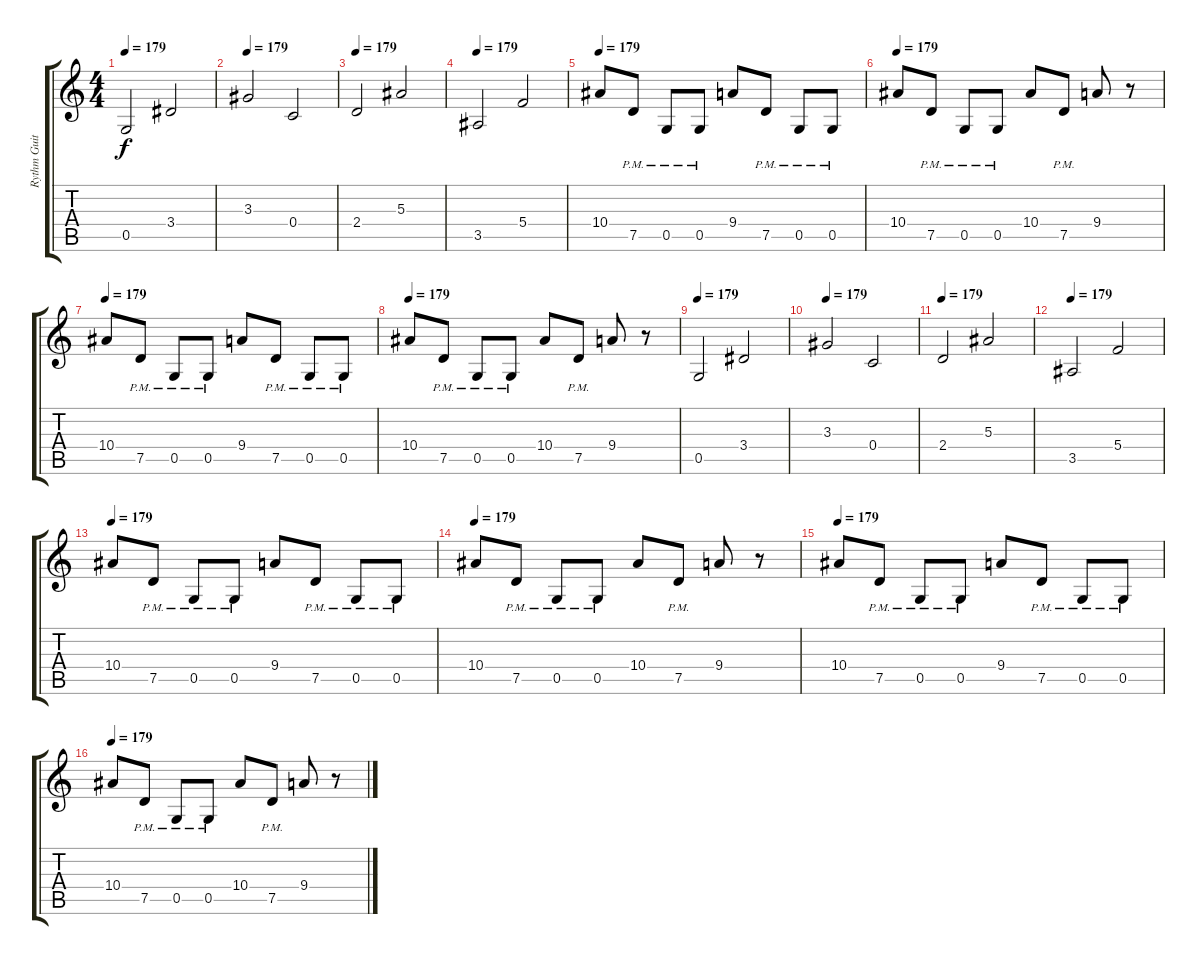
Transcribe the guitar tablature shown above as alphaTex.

\track ("Rythm Guitar" "Rythm Guit") {instrument distortionguitar}
\staff {score tabs}
\tuning (D4 A3 F3 C3 G2 D2) {hide}
\ts (4 4)
\tempo 179
\clef g2
\ks c
0.5.2{dy f} 3.4.2 |
\tempo 179
3.3.2 0.4.2 |
\tempo 179
2.4.2 5.3.2 |
\tempo 179
3.5.2 5.4.2 |
\tempo 179
10.4.8 7.5{pm}.8 0.5{pm}.8 0.5{pm}.8 9.4.8 7.5{pm}.8 0.5{pm}.8 0.5{pm}.8 |
\tempo 179
10.4.8 7.5{pm}.8 0.5{pm}.8 0.5{pm}.8 10.4.8 7.5{pm}.8 9.4.8 r.8 |
\tempo 179
10.4.8 7.5{pm}.8 0.5{pm}.8 0.5{pm}.8 9.4.8 7.5{pm}.8 0.5{pm}.8 0.5{pm}.8 |
\tempo 179
10.4.8 7.5{pm}.8 0.5{pm}.8 0.5{pm}.8 10.4.8 7.5{pm}.8 9.4.8 r.8 |
\tempo 179
0.5.2 3.4.2 |
\tempo 179
3.3.2 0.4.2 |
\tempo 179
2.4.2 5.3.2 |
\tempo 179
3.5.2 5.4.2 |
\tempo 179
10.4.8 7.5{pm}.8 0.5{pm}.8 0.5{pm}.8 9.4.8 7.5{pm}.8 0.5{pm}.8 0.5{pm}.8 |
\tempo 179
10.4.8 7.5{pm}.8 0.5{pm}.8 0.5{pm}.8 10.4.8 7.5{pm}.8 9.4.8 r.8 |
\tempo 179
10.4.8 7.5{pm}.8 0.5{pm}.8 0.5{pm}.8 9.4.8 7.5{pm}.8 0.5{pm}.8 0.5{pm}.8 |
\tempo 179
10.4.8 7.5{pm}.8 0.5{pm}.8 0.5{pm}.8 10.4.8 7.5{pm}.8 9.4.8 r.8
